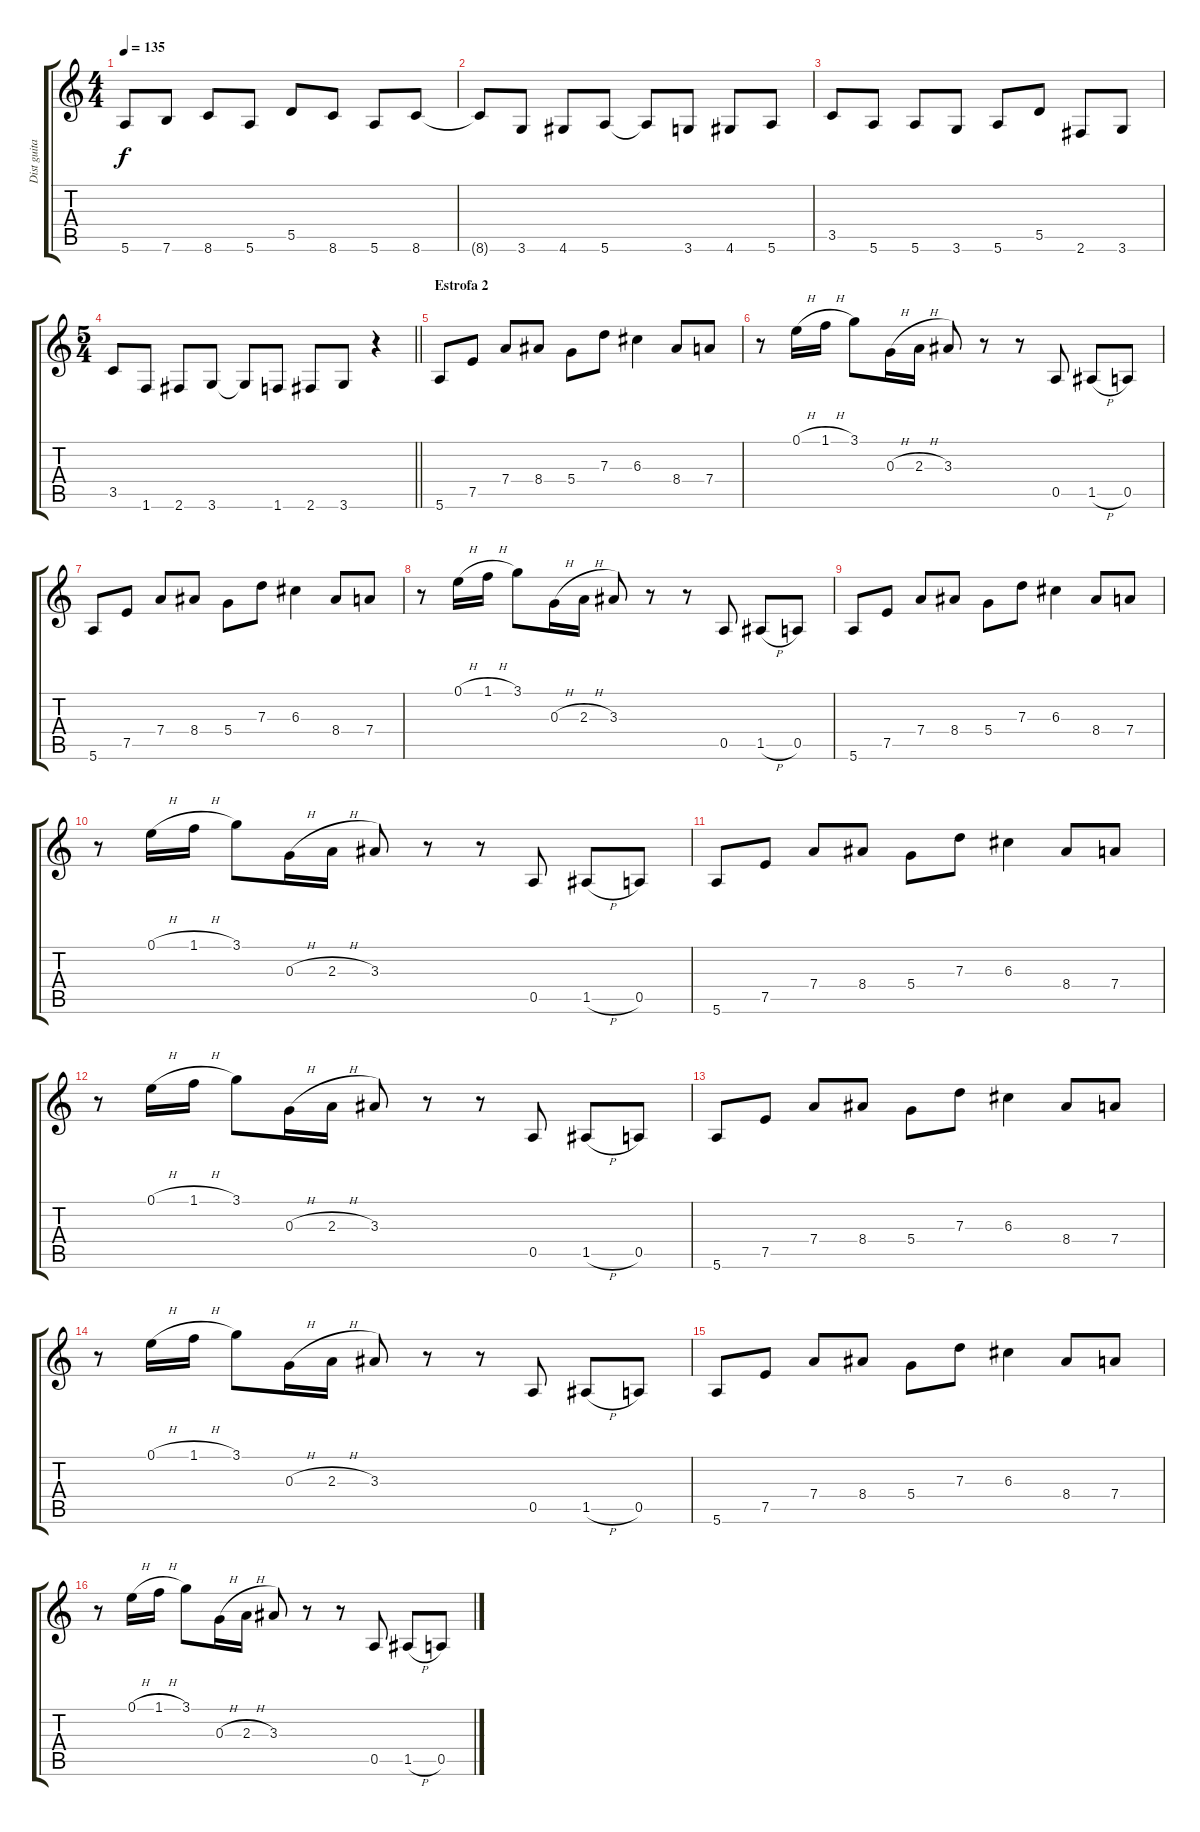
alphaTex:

\track ("Dist guitar" "Dist guita") {instrument distortionguitar}
\staff {score tabs}
\tuning (E4 B3 G3 D3 A2 E2) {hide}
\ts (4 4)
\tempo 135
\clef g2
\ks aminor
5.6.8{dy f} 7.6.8 8.6.8 5.6.8 5.5.8 8.6.8 5.6.8 8.6.8 |
8.6{t}.8 3.6.8 4.6.8 5.6.8 5.6{t}.8 3.6.8 4.6.8 5.6.8 |
3.5.8 5.6.8 5.6.8 3.6.8 5.6.8 5.5.8 2.6.8 3.6.8 |
\ts (5 4)
\barLineRight lightlight
3.5.8 1.6.8 2.6.8 3.6.8 3.6{t}.8 1.6.8 2.6.8 3.6.8 r.4 |
\section ("" "Estrofa 2")
\ks c
5.6.8 7.5.8 7.4.8 8.4.8 5.4.8 7.3.8 6.3.4 8.4.8 7.4.8 |
r.8 0.1{h}.16 1.1{h}.16 3.1.8 0.3{h}.16 2.3{h}.16 3.3.8 r.8 r.8 0.5.8 1.5{h}.8 0.5.8 |
5.6.8 7.5.8 7.4.8 8.4.8 5.4.8 7.3.8 6.3.4 8.4.8 7.4.8 |
r.8 0.1{h}.16 1.1{h}.16 3.1.8 0.3{h}.16 2.3{h}.16 3.3.8 r.8 r.8 0.5.8 1.5{h}.8 0.5.8 |
5.6.8 7.5.8 7.4.8 8.4.8 5.4.8 7.3.8 6.3.4 8.4.8 7.4.8 |
r.8 0.1{h}.16 1.1{h}.16 3.1.8 0.3{h}.16 2.3{h}.16 3.3.8 r.8 r.8 0.5.8 1.5{h}.8 0.5.8 |
5.6.8 7.5.8 7.4.8 8.4.8 5.4.8 7.3.8 6.3.4 8.4.8 7.4.8 |
r.8 0.1{h}.16 1.1{h}.16 3.1.8 0.3{h}.16 2.3{h}.16 3.3.8 r.8 r.8 0.5.8 1.5{h}.8 0.5.8 |
5.6.8 7.5.8 7.4.8 8.4.8 5.4.8 7.3.8 6.3.4 8.4.8 7.4.8 |
r.8 0.1{h}.16 1.1{h}.16 3.1.8 0.3{h}.16 2.3{h}.16 3.3.8 r.8 r.8 0.5.8 1.5{h}.8 0.5.8 |
5.6.8 7.5.8 7.4.8 8.4.8 5.4.8 7.3.8 6.3.4 8.4.8 7.4.8 |
r.8 0.1{h}.16 1.1{h}.16 3.1.8 0.3{h}.16 2.3{h}.16 3.3.8 r.8 r.8 0.5.8 1.5{h}.8 0.5.8
